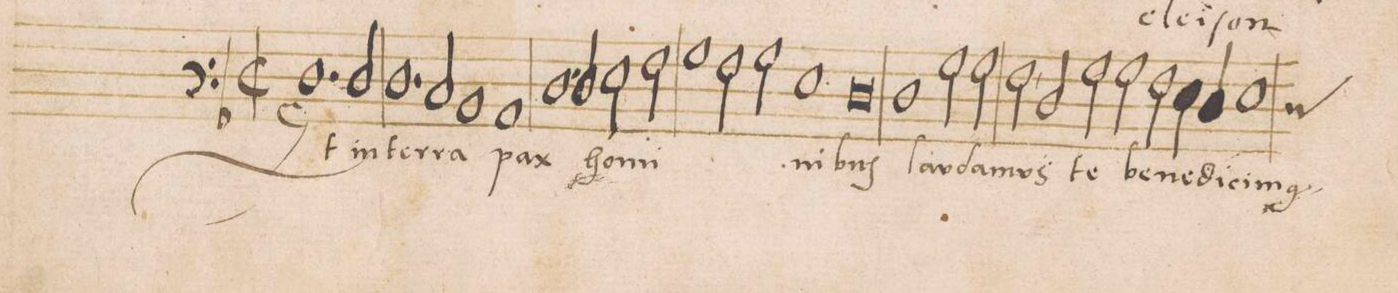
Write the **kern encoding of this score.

**kern	**text
*I"BASVS	*
*clefF3	*
*k[b-]	*
*met(c|)	*
*M2/1	*
*all\right	*
1.F	Et
2F/	in
=2-	=2-
1.F	ter-
2E/	-ra
=3-	=3-
1D	.
1C	pax
=4-	=4-
1.F	.
2F/	ho-
=5-	=5-
*2\right	*
2G\	-mi-
2A\	.
1B-	.
=6-	=6-
2A\	.
2B-\	.
1G	-ni-
=7-	=7-
0F	-buſ
=8-	=8-
1F	lau-
2B-\	.
2B-\	-da-
=9-	=9-
2A,<\	-mus
2F/	.
2B-\	te
2B-\	be-
=10-	=10-
2A\	-ne-
4G\	-di-
4F/	-ci-
*custos:F	*
1G	-m(us)
=11-	=11-
*-	*-
